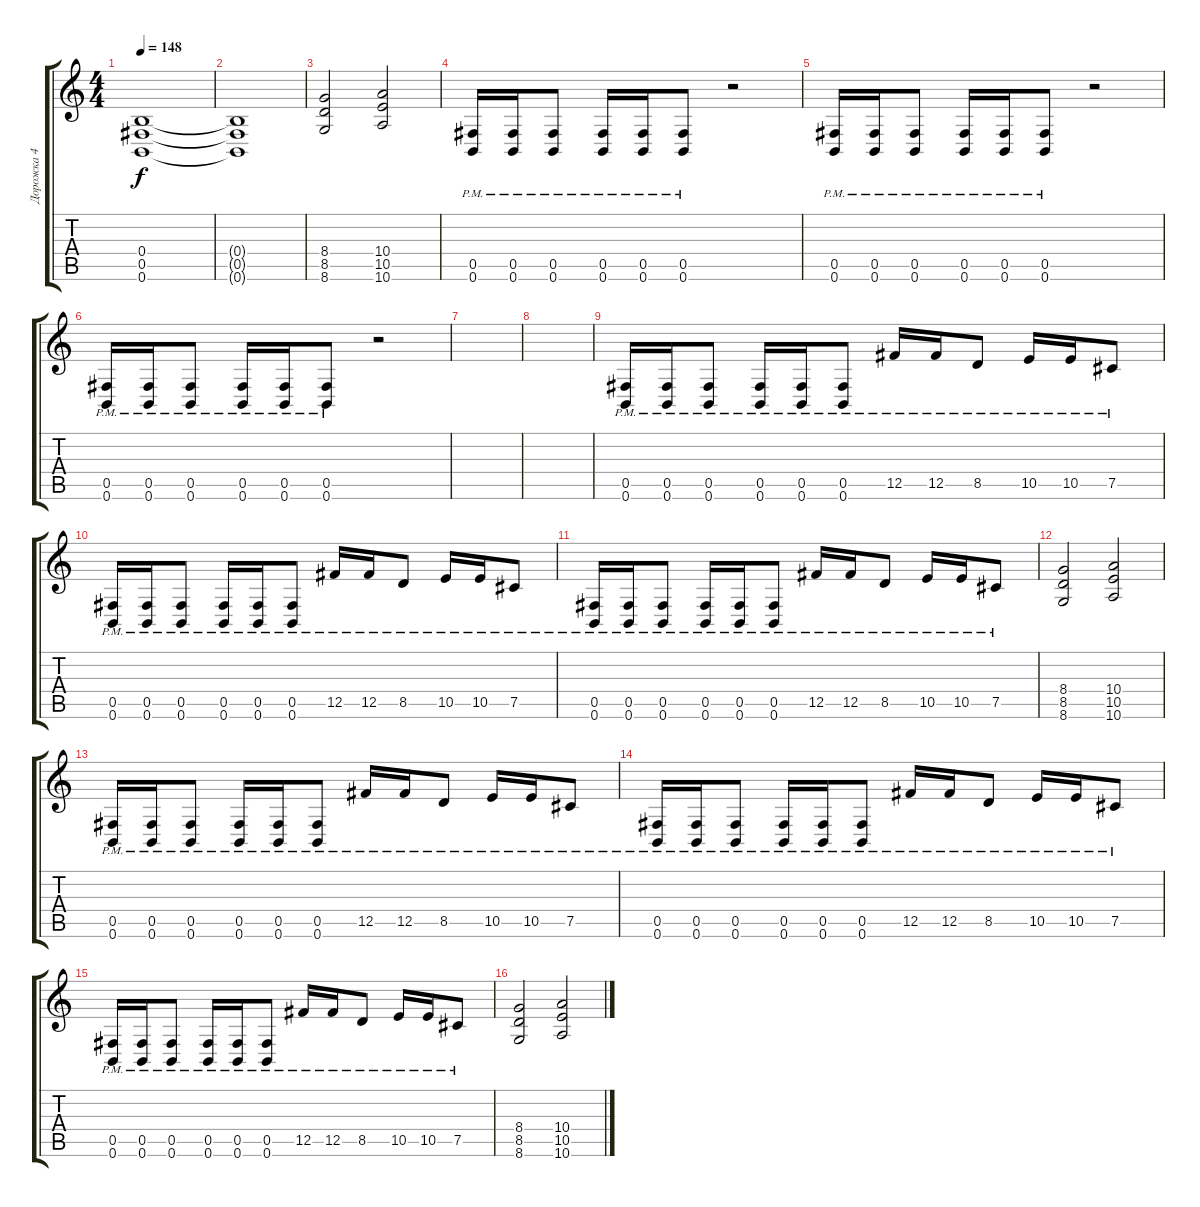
\track ("Дорожка 4" "Дорожка 4") {instrument distortionguitar}
\staff {score tabs}
\tuning (Db4 Ab3 E3 B2 Gb2 B1) {hide}
\ts (4 4)
\tempo 148
\clef g2
\ks c
(0.4{t} 0.5{t} 0.6{t}).1{dy f} |
(0.4{t} 0.5{t} 0.6{t}).1 |
(8.4 8.5 8.6).2 (10.4 10.5 10.6).2 |
(0.5{pm} 0.6{pm}).16 (0.5{pm} 0.6{pm}).16 (0.5{pm} 0.6{pm}).8 (0.5{pm} 0.6{pm}).16 (0.5{pm} 0.6{pm}).16 (0.5{pm} 0.6{pm}).8 r.2 |
(0.5{pm} 0.6{pm}).16 (0.5{pm} 0.6{pm}).16 (0.5{pm} 0.6{pm}).8 (0.5{pm} 0.6{pm}).16 (0.5{pm} 0.6{pm}).16 (0.5{pm} 0.6{pm}).8 r.2 |
(0.5{pm} 0.6{pm}).16 (0.5{pm} 0.6{pm}).16 (0.5{pm} 0.6{pm}).8 (0.5{pm} 0.6{pm}).16 (0.5{pm} 0.6{pm}).16 (0.5{pm} 0.6{pm}).8 r.2 |
|
|
(0.5{pm} 0.6{pm}).16 (0.5{pm} 0.6{pm}).16 (0.5{pm} 0.6{pm}).8 (0.5{pm} 0.6{pm}).16 (0.5{pm} 0.6{pm}).16 (0.5{pm} 0.6{pm}).8 12.5{pm}.16 12.5{pm}.16 8.5{pm}.8 10.5{pm}.16 10.5{pm}.16 7.5{pm}.8 |
(0.5{pm} 0.6{pm}).16 (0.5{pm} 0.6{pm}).16 (0.5{pm} 0.6{pm}).8 (0.5{pm} 0.6{pm}).16 (0.5{pm} 0.6{pm}).16 (0.5{pm} 0.6{pm}).8 12.5{pm}.16 12.5{pm}.16 8.5{pm}.8 10.5{pm}.16 10.5{pm}.16 7.5{pm}.8 |
(0.5{pm} 0.6{pm}).16 (0.5{pm} 0.6{pm}).16 (0.5{pm} 0.6{pm}).8 (0.5{pm} 0.6{pm}).16 (0.5{pm} 0.6{pm}).16 (0.5{pm} 0.6{pm}).8 12.5{pm}.16 12.5{pm}.16 8.5{pm}.8 10.5{pm}.16 10.5{pm}.16 7.5{pm}.8 |
(8.4 8.5 8.6).2 (10.4 10.5 10.6).2 |
(0.5{pm} 0.6{pm}).16 (0.5{pm} 0.6{pm}).16 (0.5{pm} 0.6{pm}).8 (0.5{pm} 0.6{pm}).16 (0.5{pm} 0.6{pm}).16 (0.5{pm} 0.6{pm}).8 12.5{pm}.16 12.5{pm}.16 8.5{pm}.8 10.5{pm}.16 10.5{pm}.16 7.5{pm}.8 |
(0.5{pm} 0.6{pm}).16 (0.5{pm} 0.6{pm}).16 (0.5{pm} 0.6{pm}).8 (0.5{pm} 0.6{pm}).16 (0.5{pm} 0.6{pm}).16 (0.5{pm} 0.6{pm}).8 12.5{pm}.16 12.5{pm}.16 8.5{pm}.8 10.5{pm}.16 10.5{pm}.16 7.5{pm}.8 |
(0.5{pm} 0.6{pm}).16 (0.5{pm} 0.6{pm}).16 (0.5{pm} 0.6{pm}).8 (0.5{pm} 0.6{pm}).16 (0.5{pm} 0.6{pm}).16 (0.5{pm} 0.6{pm}).8 12.5{pm}.16 12.5{pm}.16 8.5{pm}.8 10.5{pm}.16 10.5{pm}.16 7.5{pm}.8 |
(8.4 8.5 8.6).2 (10.4 10.5 10.6).2
